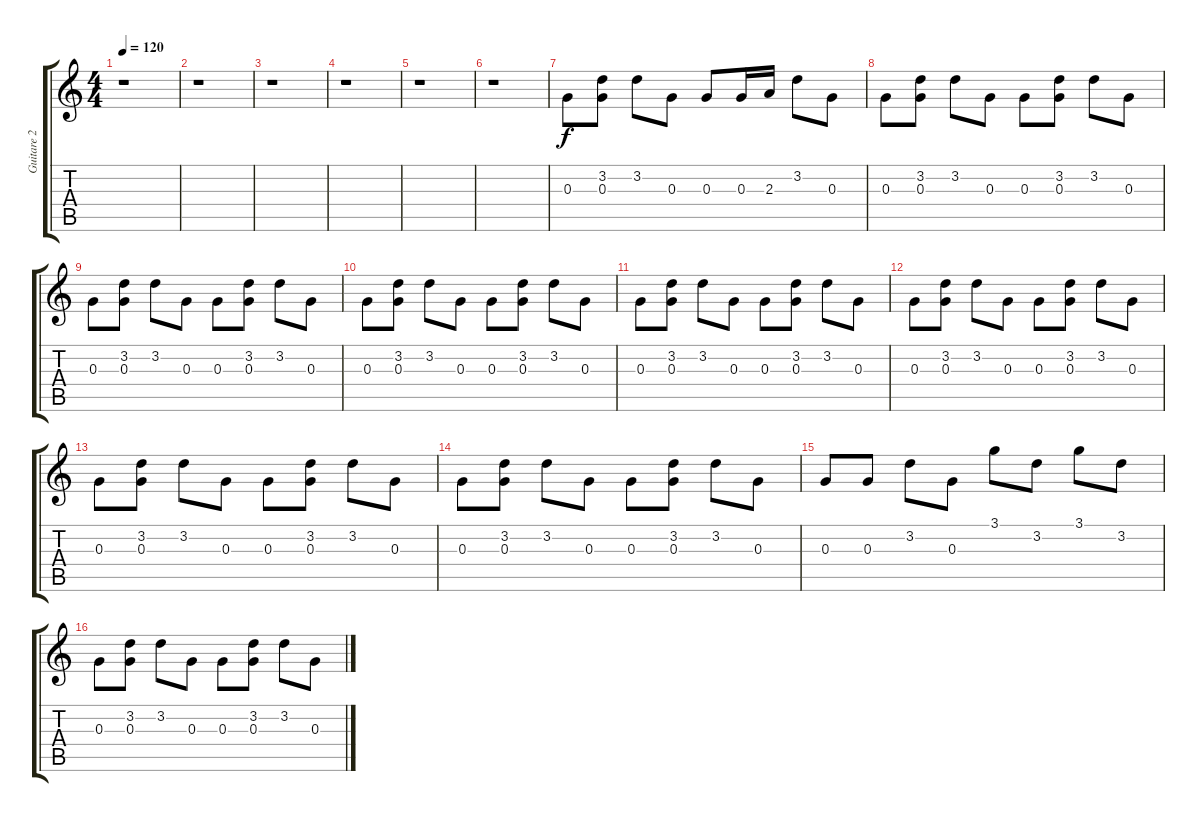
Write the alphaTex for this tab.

\track ("Guitare 2" "Guitare 2") {instrument distortionguitar}
\staff {score tabs}
\tuning (E4 B3 G3 D3 A2 E2) {hide}
\ts (4 4)
\tempo 120
\clef g2
\ks c
r.1{dy f instrument distortionguitar} |
r.1 |
r.1 |
r.1 |
r.1 |
r.1 |
0.3.8 (3.2 0.3).8 3.2.8 0.3.8 0.3.8 0.3.16 2.3.16 3.2.8 0.3.8 |
0.3.8 (3.2 0.3).8 3.2.8 0.3.8 0.3.8 (3.2 0.3).8 3.2.8 0.3.8 |
0.3.8 (3.2 0.3).8 3.2.8 0.3.8 0.3.8 (3.2 0.3).8 3.2.8 0.3.8 |
0.3.8 (3.2 0.3).8 3.2.8 0.3.8 0.3.8 (3.2 0.3).8 3.2.8 0.3.8 |
0.3.8 (3.2 0.3).8 3.2.8 0.3.8 0.3.8 (3.2 0.3).8 3.2.8 0.3.8 |
0.3.8 (3.2 0.3).8 3.2.8 0.3.8 0.3.8 (3.2 0.3).8 3.2.8 0.3.8 |
0.3.8 (3.2 0.3).8 3.2.8 0.3.8 0.3.8 (3.2 0.3).8 3.2.8 0.3.8 |
0.3.8 (3.2 0.3).8 3.2.8 0.3.8 0.3.8 (3.2 0.3).8 3.2.8 0.3.8 |
0.3.8 0.3.8 3.2.8 0.3.8 3.1.8 3.2.8 3.1.8 3.2.8 |
0.3.8 (3.2 0.3).8 3.2.8 0.3.8 0.3.8 (3.2 0.3).8 3.2.8 0.3.8
